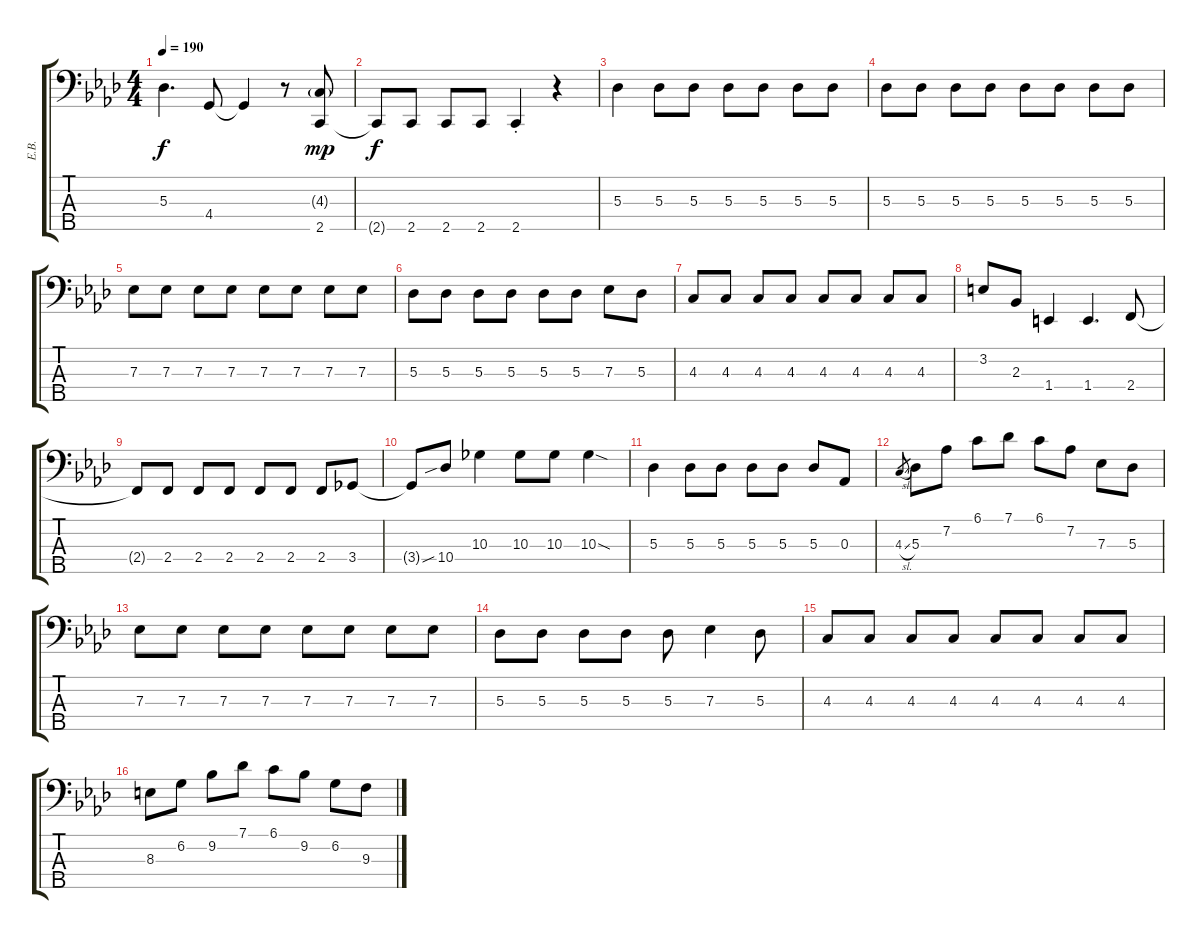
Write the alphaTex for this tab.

\track ("E.B." "E.B.") {instrument electricbassfinger}
\staff {score tabs}
\tuning (Gb2 Db2 Ab1 Eb1 Bb0) {hide}
\ts (4 4)
\tempo 190
\clef f4
\ks ab
5.3.4{d dy f} 4.4.8 4.4{t}.4 r.8 (4.3{g} 2.5).8{dy mp} |
2.5{t}.8{dy f} 2.5.8 2.5.8 2.5.8 2.5{st}.4 r.4 |
5.3.4 5.3.8 5.3.8 5.3.8 5.3.8 5.3.8 5.3.8 |
5.3.8 5.3.8 5.3.8 5.3.8 5.3.8 5.3.8 5.3.8 5.3.8 |
7.3.8 7.3.8 7.3.8 7.3.8 7.3.8 7.3.8 7.3.8 7.3.8 |
5.3.8 5.3.8 5.3.8 5.3.8 5.3.8 5.3.8 7.3.8 5.3.8 |
4.3.8 4.3.8 4.3.8 4.3.8 4.3.8 4.3.8 4.3.8 4.3.8 |
3.2.8 2.3.8 1.4.4 1.4.4{d} 2.4.8 |
2.4{t}.8 2.4.8 2.4.8 2.4.8 2.4.8 2.4.8 2.4.8 3.4.8 |
3.4{t}.8 10.4{sib}.8 10.3.4 10.3.8 10.3.8 10.3{sod}.4 |
5.3.4 5.3.8 5.3.8 5.3.8 5.3.8 5.3.8 0.3.8 |
4.3{sl}.8{gr} 5.3.8 7.2.8 6.1.8 7.1.8 6.1.8 7.2.8 7.3.8 5.3.8 |
7.3.8 7.3.8 7.3.8 7.3.8 7.3.8 7.3.8 7.3.8 7.3.8 |
5.3.8 5.3.8 5.3.8 5.3.8 5.3.8 7.3.4 5.3.8 |
4.3.8 4.3.8 4.3.8 4.3.8 4.3.8 4.3.8 4.3.8 4.3.8 |
8.3.8 6.2.8 9.2.8 7.1.8 6.1.8 9.2.8 6.2.8 9.3.8
